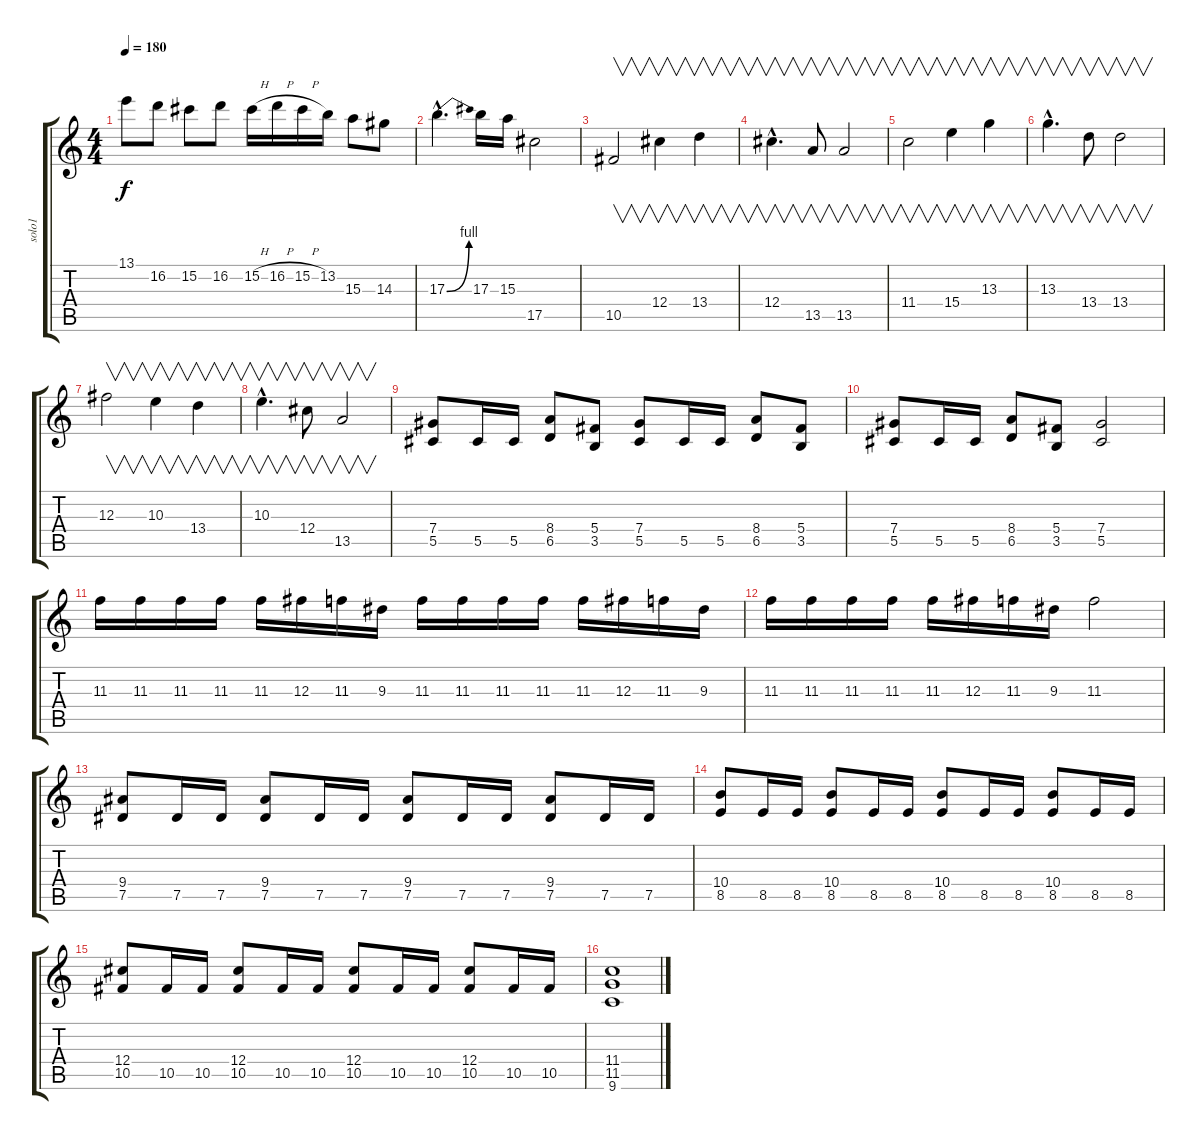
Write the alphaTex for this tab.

\track ("solo1" "solo1") {instrument distortionguitar}
\staff {score tabs}
\tuning (Eb4 Bb3 Gb3 Db3 Ab2 Eb2) {hide}
\ts (4 4)
\tempo 180
\clef g2
\ks c
13.1.8{dy f} 16.2.8 15.2.8 16.2.8 15.2{h}.16 16.2{h}.16 15.2{h}.16 13.2.16 15.3.8 14.3.8 |
17.3{be (bend 0 0 60 4) hac}.4{d} 17.3.16 15.3.16 17.5.2 |
10.5.2{v} 12.4.4{v} 13.4.4{v} |
12.4{hac}.4{v d} 13.5.8{v} 13.5.2{v} |
11.4.2{v} 15.4.4{v} 13.3.4{v} |
13.3{hac}.4{v d} 13.4.8{v} 13.4.2{v} |
12.3.2{v} 10.3.4{v} 13.4.4{v} |
10.3{hac}.4{v d} 12.4.8{v} 13.5.2{v} |
(7.4 5.5).8{balance 16} 5.5.16 5.5.16 (8.4 6.5).8 (5.4 3.5).8 (7.4 5.5).8 5.5.16 5.5.16 (8.4 6.5).8 (5.4 3.5).8 |
(7.4 5.5).8 5.5.16 5.5.16 (8.4 6.5).8 (5.4 3.5).8 (7.4 5.5).2 |
11.3.16 11.3.16 11.3.16 11.3.16 11.3.16 12.3.16 11.3.16 9.3.16 11.3.16 11.3.16 11.3.16 11.3.16 11.3.16 12.3.16 11.3.16 9.3.16 |
11.3.16 11.3.16 11.3.16 11.3.16 11.3.16 12.3.16 11.3.16 9.3.16 11.3.2 |
(9.4 7.5).8 7.5.16 7.5.16 (9.4 7.5).8 7.5.16 7.5.16 (9.4 7.5).8 7.5.16 7.5.16 (9.4 7.5).8 7.5.16 7.5.16 |
(10.4 8.5).8 8.5.16 8.5.16 (10.4 8.5).8 8.5.16 8.5.16 (10.4 8.5).8 8.5.16 8.5.16 (10.4 8.5).8 8.5.16 8.5.16 |
(12.4 10.5).8 10.5.16 10.5.16 (12.4 10.5).8 10.5.16 10.5.16 (12.4 10.5).8 10.5.16 10.5.16 (12.4 10.5).8 10.5.16 10.5.16 |
(11.4 11.5 9.6).1
